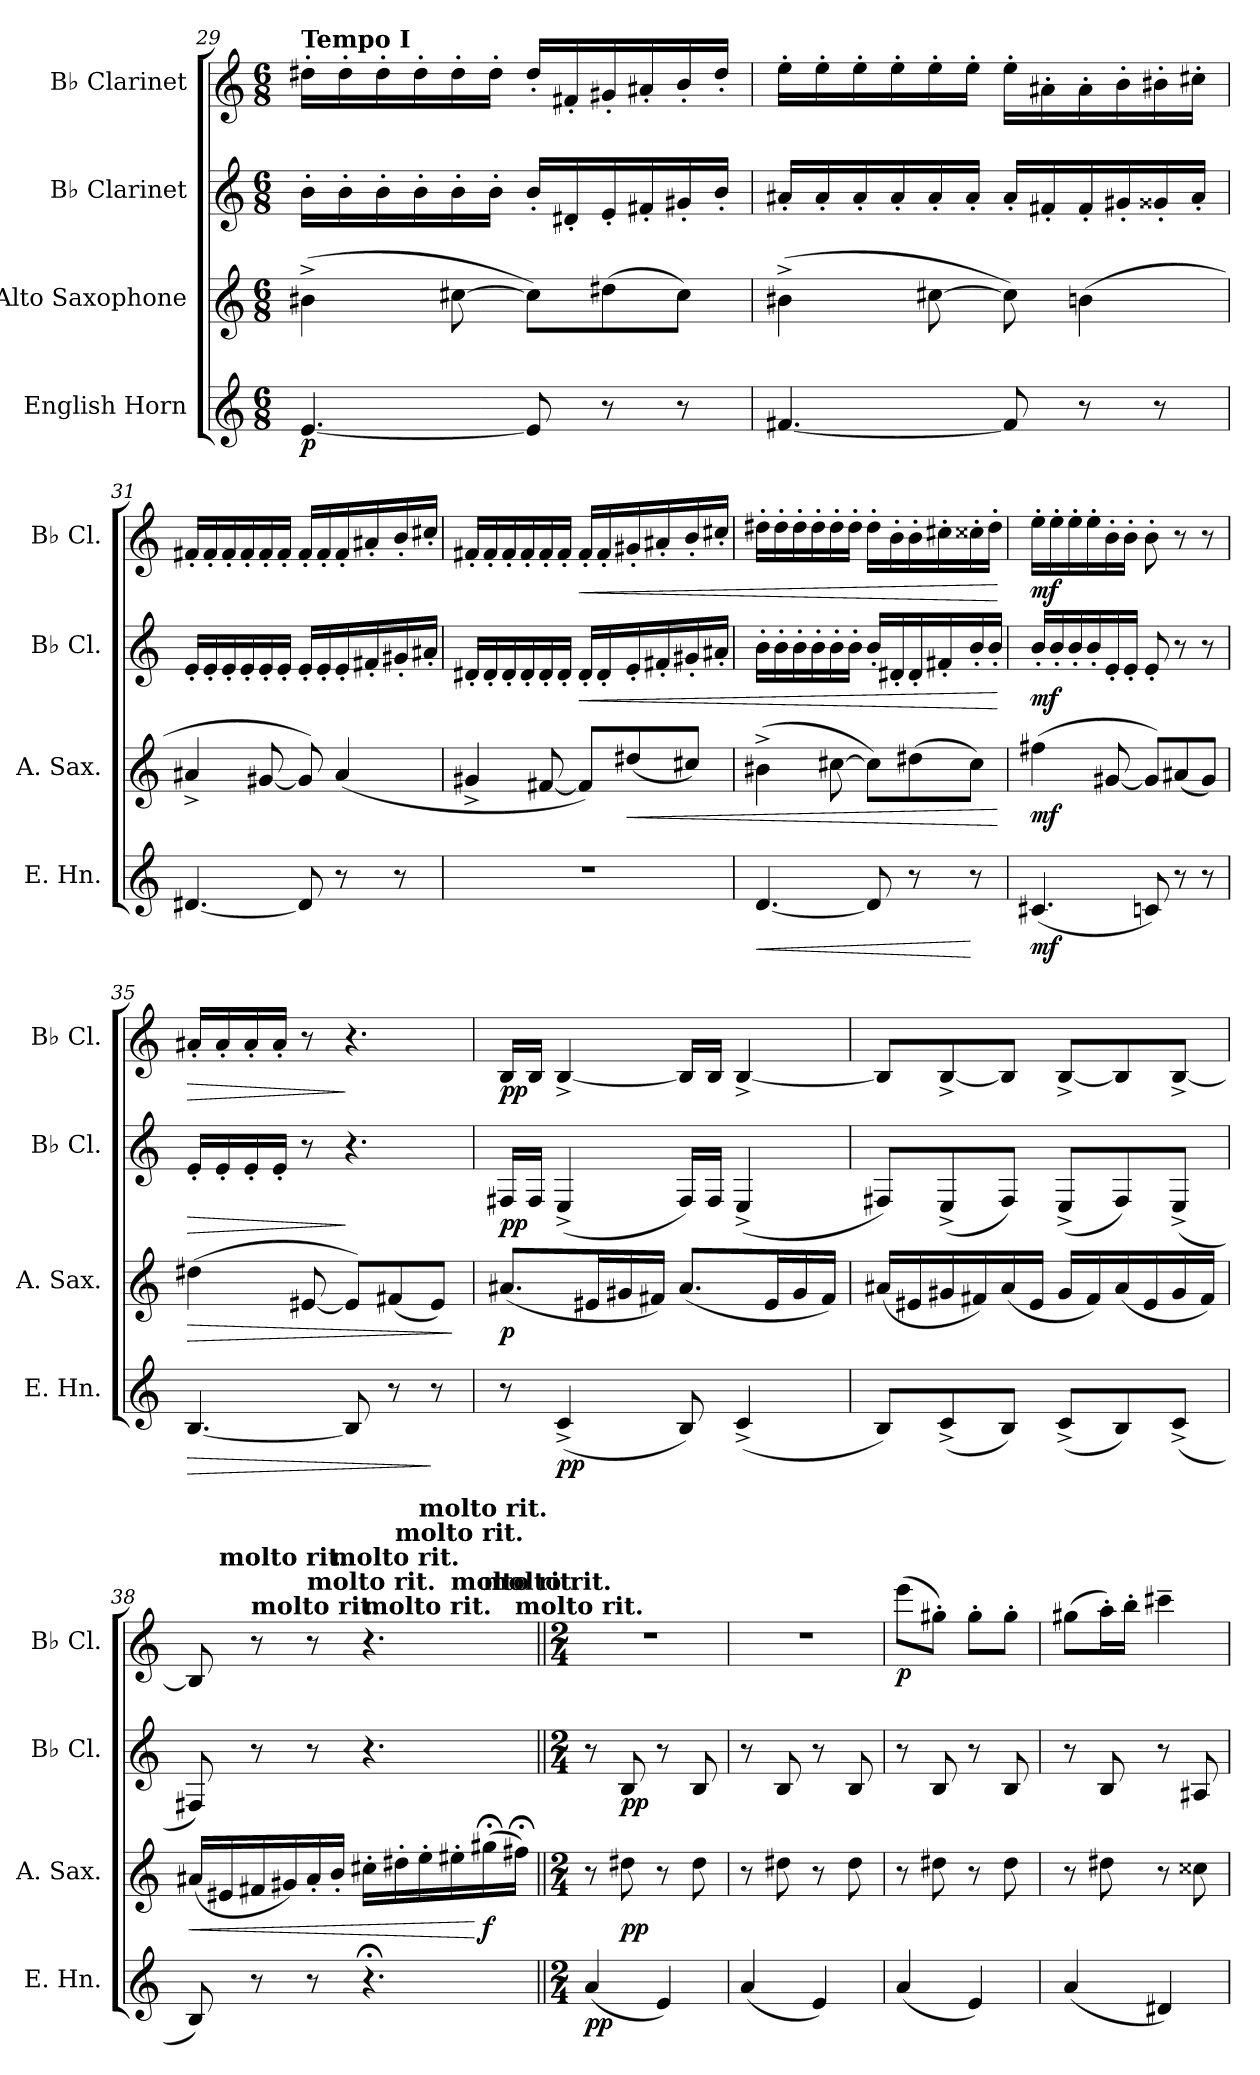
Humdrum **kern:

**kern	**dynam	**kern	**dynam	**kern	**dynam	**kern	**dynam
*part4	*part4	*part3	*part3	*part2	*part2	*part1	*part1
*staff4	*staff4	*staff3	*staff3	*staff2	*staff2	*staff1	*staff1
*I"English Horn	*	*I"Alto Saxophone	*	*I"B♭ Clarinet	*	*I"B♭ Clarinet	*
*I'E. Hn.	*	*I'A. Sax.	*	*I'B♭ Cl.	*	*I'B♭ Cl.	*
*clefG2	*	*clefG2	*	*clefG2	*	*clefG2	*
*ITrd4c7	*	*ITrd5c9	*	*ITrd1c2	*	*ITrd1c2	*
*k[b-]	*	*k[b-e-a-]	*	*k[b-e-]	*	*k[b-e-]	*
*M6/8	*	*M6/8	*	*M6/8	*	*M6/8	*
=29	=29	=29	=29	=29	=29	=29	=29
!	!	!	!	!	!	!LO:TX:a:B:t=Tempo I	!
!	!LO:DY:b	!	!	!	!	!	!
[4.A/	p	(>4d#X^\	.	16a'\LL	.	16cc#X'\LL	.
.	.	.	.	16a'\	.	16cc#'\	.
.	.	.	.	16a'\	.	16cc#'\	.
.	.	.	.	16a'\	.	16cc#'\	.
.	.	[8en\	.	16a'\	.	16cc#'\	.
.	.	.	.	16a'\JJ	.	16cc#'\JJ	.
8A/]	.	8e\L])	.	16a'/LL	.	16cc#'/LL	.
.	.	.	.	16c#X'/	.	16en'/	.
8r	.	(>8f#X\	.	16d'/	.	16f#X'/	.
.	.	.	.	16en'/	.	16g#X'/	.
8r	.	8e\J)	.	16f#X'/	.	16a'/	.
.	.	.	.	16a'/JJ	.	16cc#'/JJ	.
=30	=30	=30	=30	=30	=30	=30	=30
[4.Bn/	.	(>4d#X^\	.	16g#X'/LL	.	16dd'\LL	.
.	.	.	.	16g#'/	.	16dd'\	.
.	.	.	.	16g#'/	.	16dd'\	.
.	.	.	.	16g#'/	.	16dd'\	.
.	.	[8en\	.	16g#'/	.	16dd'\	.
.	.	.	.	16g#'/JJ	.	16dd'\JJ	.
8B/]	.	8e\])	.	16g#'/LL	.	16dd'\LL	.
.	.	.	.	16en'/	.	16g#X'\	.
8r	.	(>4dn\	.	16e'/	.	16g#'\	.
.	.	.	.	16f#X'/	.	16a'\	.
8r	.	.	.	16f##X'/	.	16a#X'\	.
.	.	.	.	16g#'/JJ	.	16bn'\JJ	.
!!LO:LB:g=z
=31	=31	=31	=31	=31	=31	=31	=31
[4.G#X/	.	4c#X^/	.	16d'/LL	.	16en'/LL	.
.	.	.	.	16d'/	.	16e'/	.
.	.	.	.	16d'/	.	16e'/	.
.	.	.	.	16d'/	.	16e'/	.
.	.	[8Bn/	.	16d'/	.	16e'/	.
.	.	.	.	16d'/JJ	.	16e'/JJ	.
8G#/]	.	8B/])	.	16d'/LL	.	16e'/LL	.
.	.	.	.	16d'/	.	16e'/	.
8r	.	(<4c#/	.	16d'/	.	16e'/	.
.	.	.	.	16en'/	.	16g#X'/	.
8r	.	.	.	16f#X'/	.	16a'/	.
.	.	.	.	16g#X'/JJ	.	16bn'/JJ	.
=32	=32	=32	=32	=32	=32	=32	=32
2.r	.	4Bn^/	.	16c#X'/LL	.	16en'/LL	.
.	.	.	.	16c#'/	.	16e'/	.
.	.	.	.	16c#'/	.	16e'/	.
.	.	.	.	16c#'/	.	16e'/	.
.	.	[8An/	.	16c#'/	.	16e'/	.
.	.	.	.	16c#'/JJ	.	16e'/JJ	.
!	!	!	!	!	!LO:HP:b	!	!LO:HP:b
.	.	8A/L])	.	16c#'/LL	<	16e'/LL	<
.	.	.	.	16c#'/	.	16e'/	.
!	!	!	!LO:HP:b	!	!	!	!
.	.	(<8f#X/	<	16d'/	.	16f#X'/	.
.	.	.	.	16en'/	.	16g#X'/	.
.	.	8en/J)	.	16f#X'/	.	16a'/	.
.	.	.	.	16g#X'/JJ	.	16bn'/JJ	.
=33	=33	=33	=33	=33	=33	=33	=33
!	!LO:HP:b	!	!	!	!	!	!
[4.G/	<	(>4d#X^\	.	16a'\LL	.	16cc#X'\LL	.
.	.	.	.	16a'\	.	16cc#'\	.
.	.	.	.	16a'\	.	16cc#'\	.
.	.	.	.	16a'\	.	16cc#'\	.
.	.	[8en\	.	16a'\	.	16cc#'\	.
.	.	.	.	16a'\JJ	.	16cc#'\JJ	.
8G/]	.	8e\L])	.	16a'/LL	.	16cc#'\LL	.
.	.	.	.	16c#X'/	.	16a'\	.
8r	.	(>8f#X\	.	16c#'/	.	16a'\	.
.	.	.	.	16en'/	.	16bn'\	.
8r	[	8e\J)	.	16a'/	.	16b#X'\	.
.	.	.	.	16a'/JJ	.	16cc#'\JJ	.
.	.	.	[	.	[	.	[
=34	=34	=34	=34	=34	=34	=34	=34
!	!LO:DY:b	!	!LO:DY:b	!	!LO:DY:b	!	!LO:DY:b
(<4.F#X/	mf	(>4an\	mf	16a'/LL	mf	16dd'\LL	mf
.	.	.	.	16a'/	.	16dd'\	.
.	.	.	.	16a'/	.	16dd'\	.
.	.	.	.	16a'/	.	16dd'\	.
.	.	[8Bn/	.	16d'/	.	16a'\	.
.	.	.	.	16d'/JJ	.	16a'\JJ	.
8Fn/)	.	8B/L])	.	8d'/	.	8a'\	.
8r	.	(<8c#X/	.	8r	.	8r	.
8r	.	8B/J)	.	8r	.	8r	.
=35	=35	=35	=35	=35	=35	=35	=35
!	!LO:HP:b	!	!LO:HP:b	!	!LO:HP:b	!	!LO:HP:b
[4.E/	>	(>4f#X\	>	16d'/LL	>	16g#X'/LL	>
.	.	.	.	16d'/	.	16g#'/	.
.	.	.	.	16d'/	.	16g#'/	.
.	.	.	.	16d'/JJ	.	16g#'/JJ	.
.	.	[8G#X/	.	8r	.	8r	.
8E/]	.	8G#/L])	.	4.r	]	4.r	]
8r	.	(<8An/	.	.	.	.	.
8r	]	8G#/J)	.	.	.	.	.
.	.	.	]	.	.	.	.
!!LO:PB:g=z
=36	=36	=36	=36	=36	=36	=36	=36
!	!	!	!LO:DY:b	!	!LO:DY:b	!	!LO:DY:b
8r	.	(<8.c#X/L	p	16En/LL	pp	16A/LL	pp
.	.	.	.	16E/JJ	.	16A/JJ	.
!	!LO:DY:b	!	!	!	!	!	!
(<4F^/	pp	.	.	(<4D^/	.	[4A^/	.
.	.	16G#X/L	.	.	.	.	.
.	.	16Bn/	.	.	.	.	.
.	.	16An/JJ)	.	.	.	.	.
8E/)	.	(<8.c#/L	.	16E/LL)	.	16A/LL]	.
.	.	.	.	16E/JJ	.	16A/JJ	.
(<4F^/	.	.	.	(<4D^/	.	[4A^/	.
.	.	16G#/L	.	.	.	.	.
.	.	16B/	.	.	.	.	.
.	.	16A/JJ)	.	.	.	.	.
=37	=37	=37	=37	=37	=37	=37	=37
8E/L)	.	(<16c#X/LL	.	8En/L)	.	8A/L]	.
.	.	16G#X/	.	.	.	.	.
(<8F^/	.	16Bn/	.	(<8D^/	.	[8A^/	.
.	.	16An/)	.	.	.	.	.
8E/J)	.	(<16c#/	.	8E/J)	.	8A/J]	.
.	.	16G#/JJ	.	.	.	.	.
(<8F^/L	.	16B/LL	.	(<8D^/L	.	[8A^/L	.
.	.	16A/)	.	.	.	.	.
8E/)	.	(<16c#/	.	8E/)	.	8A/]	.
.	.	16G#/	.	.	.	.	.
(<8F^/J	.	16B/	.	(<8D^/J	.	[8A^/J	.
.	.	16A/JJ)	.	.	.	.	.
=38	=38	=38	=38	=38	=38	=38	=38
!	!	!	!	!	!	!LO:TX:a:B:t=molto rit.	!
!	!	!	!LO:HP:b	!	!	!	!
*	*	*	*	*	*	*^	*
*	*	*	*	*	*	*	*^	*
*	*	*	*	*	*	*	*	*^	*
*	*	*	*	*	*	*	*	*	*^	*
*	*	*	*	*	*	*	*	*	*	*^	*
8E/)	.	(<16c#X/LL	<	8En/)	.	8A/]	16ryy	4ryy	4..ryy	2ryy	2ryy	.
!	!	!	!	!	!	!	!LO:TX:a:B:t=molto rit.	!	!	!	!	!
.	.	16G#X/	.	.	.	.	2ryy	.	.	.	.	.
!	!	!	!	!	!	!LO:TX:a:B:t=molto rit.	!	!	!	!	!	!
8r	.	16An/	.	8r	.	8r	.	.	.	.	.	.
.	.	16Bn/)	.	.	.	.	.	.	.	.	.	.
!	!	!	!	!	!	!LO:TX:a:B:t=molto rit.	!	!	!	!	!	!
8r	.	16c#'/	.	8r	.	8r	.	16ryy	.	.	.	.
!	!	!	!	!	!	!	!	!LO:TX:a:B:t=molto rit.	!	!	!	!
.	.	16d'/JJ	.	.	.	.	.	4..ryy	.	.	.	.
!	!	!	!	!	!	!LO:TX:a:B:t=molto rit.	!	!	!	!	!	!
4.r;<	.	16en'\LL	.	4.r	.	4.r	.	.	.	.	.	.
!	!	!	!	!	!	!	!	!	!LO:TX:a:B:t=molto rit.	!	!	!
.	.	16f#X'\	.	.	.	.	.	.	4ryy	.	.	.
!	!	!	!	!	!	!	!	!	!	!LO:TX:a:B:t=molto rit.	!	!
.	.	16g'\	.	.	.	.	.	.	.	4ryy	8ryy	.
!	!	!	!	!	!	!	!LO:TX:a:B:t=molto rit.	!	!	!	!	!
.	.	16g#X'\	.	.	.	.	8.ryy	.	.	.	.	.
!	!	!	!	!	!	!	!	!	!	!	!LO:TX:a:B:t=molto rit.	!
!	!	!	!LO:DY:n=1:b	!	!	!	!	!	!	!	!	!
.	.	(>16bn;<\	[ f	.	.	.	.	.	.	.	8ryy	.
!	!	!	!	!	!	!	!	!	!LO:TX:a:B:t=molto rit.	!	!	!
.	.	16an;<\JJ)	.	.	.	.	.	.	16ryy	.	.	.
*	*	*	*	*	*	*v	*v	*v	*v	*v	*v	*
=39||	=39||	=39||	=39||	=39||	=39||	=39||	=39||
*M2/4	*	*M2/4	*	*M2/4	*	*M2/4	*
*	*	*	*	*	*	*^	*
*	*	*	*	*	*	*	*^	*
*	*	*	*	*	*	*	*	*^	*
*	*	*	*	*	*	*	*	*	*^	*
*	*	*	*	*	*	*	*	*	*	*^	*
!	!	!	!	!	!	!LO:TX:a:B:t=Andantino	!	!	!	!	!	!
!	!LO:DY:b	!	!	!	!	!	!	!	!	!	!	!
*	*	*	*	*	*	*v	*v	*v	*v	*v	*v	*
(<4d/	pp	8r	.	8r	.	2r	.
!	!	!	!LO:DY:b	!	!LO:DY:b	!	!
.	.	8f#X\	pp	8A/	pp	.	.
4A/)	.	8r	.	8r	.	.	.
.	.	8f#\	.	8A/	.	.	.
=40	=40	=40	=40	=40	=40	=40	=40
(<4d/	.	8r	.	8r	.	2r	.
.	.	8f#X\	.	8A/	.	.	.
4A/)	.	8r	.	8r	.	.	.
.	.	8f#\	.	8A/	.	.	.
=41	=41	=41	=41	=41	=41	=41	=41
!	!	!	!	!	!	!	!LO:DY:b
(<4d/	.	8r	.	8r	.	(>8ddd\L	p
.	.	8f#X\	.	8A/	.	8ff#X'\J)	.
4A/)	.	8r	.	8r	.	8ff#'\L	.
.	.	8f#\	.	8A/	.	8ff#'\J	.
!!LO:LB:g=z
=42	=42	=42	=42	=42	=42	=42	=42
(<4d/	.	8r	.	8r	.	(>8ff#X\L	.
.	.	8f#X\	.	8A/	.	16gg'\L)	.
.	.	.	.	.	.	16aa'\JJ	.
4G#X/)	.	8r	.	8r	.	4bbn~\	.
.	.	8e#X\	.	8G#X/	.	.	.
=	=	=	=	=	=	=	=
*-	*-	*-	*-	*-	*-	*-	*-
